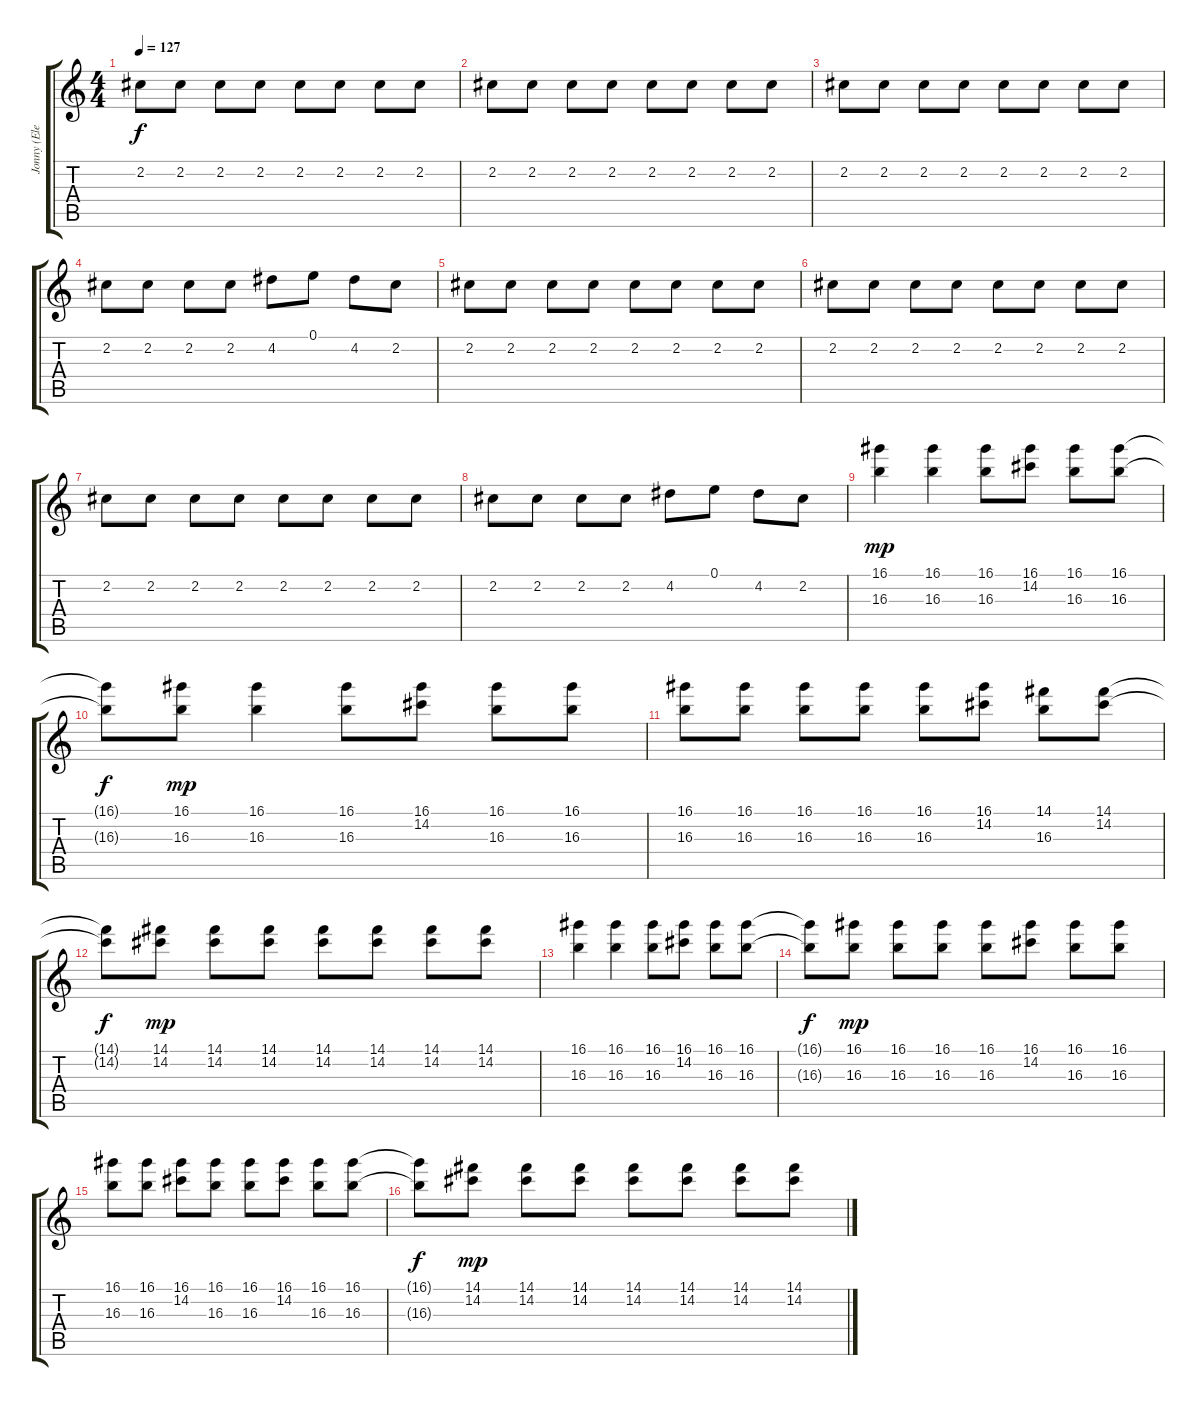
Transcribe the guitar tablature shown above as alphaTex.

\track ("Jonny (Electric 1)" "Jonny (Ele") {instrument distortionguitar}
\staff {score tabs}
\tuning (E4 B3 G3 D3 A2 E2) {hide}
\ts (4 4)
\tempo 127
\clef g2
\ks c
2.2.8{dy f} 2.2.8 2.2.8 2.2.8 2.2.8 2.2.8 2.2.8 2.2.8 |
2.2.8 2.2.8 2.2.8 2.2.8 2.2.8 2.2.8 2.2.8 2.2.8 |
2.2.8 2.2.8 2.2.8 2.2.8 2.2.8 2.2.8 2.2.8 2.2.8 |
2.2.8 2.2.8 2.2.8 2.2.8 4.2.8 0.1.8 4.2.8 2.2.8 |
2.2.8 2.2.8 2.2.8 2.2.8 2.2.8 2.2.8 2.2.8 2.2.8 |
2.2.8 2.2.8 2.2.8 2.2.8 2.2.8 2.2.8 2.2.8 2.2.8 |
2.2.8 2.2.8 2.2.8 2.2.8 2.2.8 2.2.8 2.2.8 2.2.8 |
2.2.8 2.2.8 2.2.8 2.2.8 4.2.8 0.1.8 4.2.8 2.2.8 |
(16.1 16.3).4{dy mp} (16.1 16.3).4 (16.1 16.3).8 (16.1 14.2).8 (16.1 16.3).8 (16.1 16.3).8 |
(16.1{t} 16.3{t}).8{dy f} (16.1 16.3).8{dy mp} (16.1 16.3).4 (16.1 16.3).8 (16.1 14.2).8 (16.1 16.3).8 (16.1 16.3).8 |
(16.1 16.3).8 (16.1 16.3).8 (16.1 16.3).8 (16.1 16.3).8 (16.1 16.3).8 (16.1 14.2).8 (14.1 16.3).8 (14.1 14.2).8 |
(14.1{t} 14.2{t}).8{dy f} (14.1 14.2).8{dy mp} (14.1 14.2).8 (14.1 14.2).8 (14.1 14.2).8 (14.1 14.2).8 (14.1 14.2).8 (14.1 14.2).8 |
(16.1 16.3).4 (16.1 16.3).4 (16.1 16.3).8 (16.1 14.2).8 (16.1 16.3).8 (16.1 16.3).8 |
(16.1{t} 16.3{t}).8{dy f} (16.1 16.3).8{dy mp} (16.1 16.3).8 (16.1 16.3).8 (16.1 16.3).8 (16.1 14.2).8 (16.1 16.3).8 (16.1 16.3).8 |
(16.1 16.3).8 (16.1 16.3).8 (16.1 14.2).8 (16.1 16.3).8 (16.1 16.3).8 (16.1 14.2).8 (16.1 16.3).8 (16.1 16.3).8 |
(16.1{t} 16.3{t}).8{dy f} (14.1 14.2).8{dy mp} (14.1 14.2).8 (14.1 14.2).8 (14.1 14.2).8 (14.1 14.2).8 (14.1 14.2).8 (14.1 14.2).8
